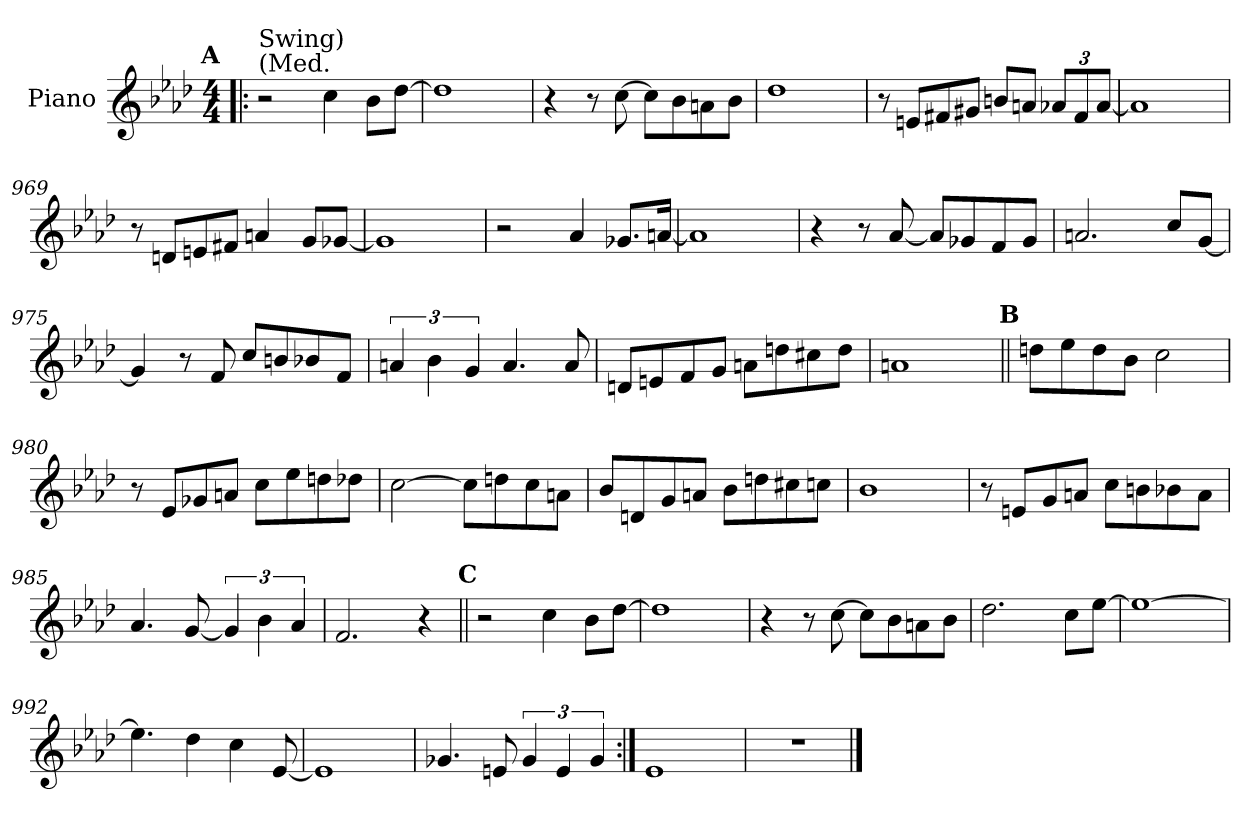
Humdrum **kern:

**kern
*part1
*staff1
*I"Piano
*I'Pno.
!!LO:PB:g=z
*clefG2
*k[b-e-a-d-]
*M4/4
!!LO:REH:place=s1:a:enc=none:fs=14:t=A
=963!|:
!LO:TX:a:t=(Med.
!LO:TX:t=Swing)
2r
4cc\
8b-\L
[8dd-\J
=964
1dd-]
=965
4r
8r
[8cc\
8cc\L]
8b-\
8an\
8b-\J
=966
1dd-
!!LO:LB:g=z
=967
8r
8en/L
8f#X/
8g#X/J
8bn/L
8an/J
*Xbrackettup
12a-X/L
12f#/
[12a-/J
=968
1a-]
=969
8r
8dn/L
8en/
8f#X/J
4an/
8g/L
[8g-X/J
=970
1g-]
!!LO:LB:g=z
=971
2r
4a-/
8.g-X/L
[16an/Jk
=972
1a]
=973
4r
8r
[8a-/
8a-/L]
8g-X/
8f/
8g-/J
=974
2.an/
8cc/L
[8g/J
!!LO:LB:g=z
=975
4g/]
8r
8f/
8cc/L
8bn/
8b-X/
8f/J
=976
*brackettup
6an/
6b-\
6g/
4.a/
8a/
=977
8dn/L
8en/
8f/
8g/J
8an\L
8ddn\
8cc#X\
8dd\J
=978
1an
!!LO:LB:g=z
!!LO:REH:place=s1:a:enc=none:fs=14:t=B
=979||
8ddn\L
8ee-\
8dd\
8b-\J
2cc\
=980
8r
8e-/L
8g-X/
8an/J
8cc\L
8ee-\
8ddn\
8dd-X\J
=981
[2cc\
8cc\L]
8ddn\
8cc\
8an\J
=982
8b-/L
8dn/
8g/
8an/J
8b-\L
8ddn\
8cc#X\
8ccn\J
!!LO:LB:g=z
=983
1b-
=984
8r
8en/L
8g/
8an/J
8cc\L
8bn\
8b-X\
8a\J
=985
4.a-/
[8g/
6g/]
6b-\
6a-/
=986
2.f/
4r
!!LO:LB:g=z
!!LO:REH:place=s1:a:enc=none:fs=14:t=C
=987||
2r
4cc\
8b-\L
[8dd-\J
=988
1dd-]
=989
4r
8r
[8cc\
8cc\L]
8b-\
8an\
8b-\J
=990
2.dd-\
8cc\L
[8ee-\J
!!LO:LB:g=z
=991
1ee-_
=992
4.ee-\]
4dd-\
4cc\
[8e-/
=993
1e-]
=994
4.g-X/
8en/
6g-/
6e/
6g-/
=995:|!
1e-
=996
1r
==
*-
